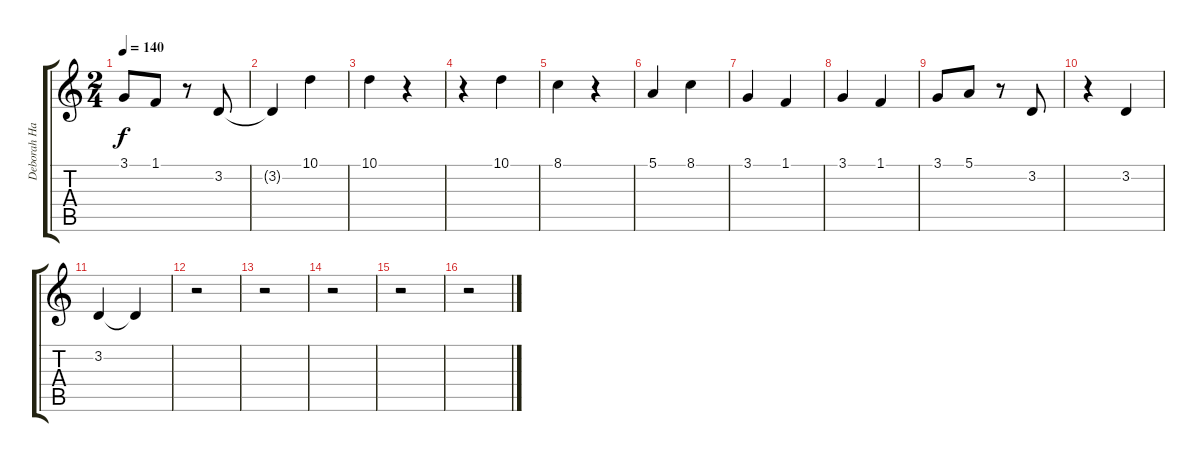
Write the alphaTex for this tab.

\track ("Deborah Harry" "Deborah Ha") {instrument synthvoice}
\staff {score tabs}
\tuning (E4 B3 G3 D3 A2 E2) {hide}
\ts (2 4)
\tempo 140
\clef g2
\ks c
3.1.8{dy f} 1.1.8 r.8 3.2.8 |
3.2{t}.4 10.1.4 |
10.1.4 r.4 |
r.4 10.1.4 |
8.1.4 r.4 |
5.1.4 8.1.4 |
3.1.4 1.1.4 |
3.1.4 1.1.4 |
3.1.8 5.1.8 r.8 3.2.8 |
r.4 3.2.4 |
3.2.4 3.2{t}.4 |
r.2 |
r.2 |
r.2 |
r.2 |
r.2
